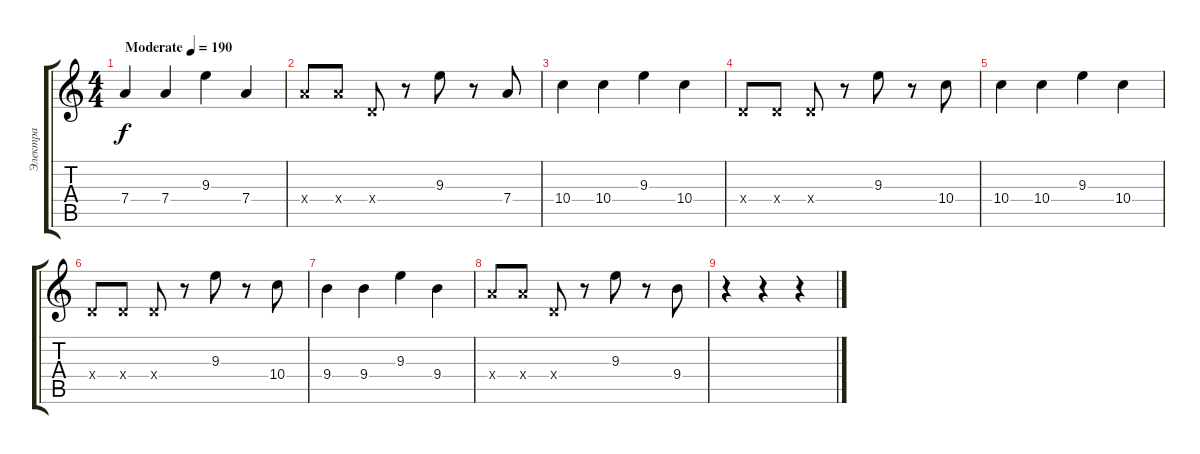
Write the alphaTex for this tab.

\track ("Электра" "Электра") {instrument distortionguitar}
\staff {score tabs}
\tuning (E4 B3 G3 D3 A2 E2) {hide}
\ts (4 4)
\tempo (190 "Moderate")
\clef g2
\ks c
7.4.4{dy f instrument distortionguitar} 7.4.4 9.3.4 7.4.4 |
7.4{x}.8 7.4{x}.8 0.4{x}.8 r.8 9.3.8 r.8 7.4.8 |
10.4.4 10.4.4 9.3.4 10.4.4 |
0.4{x}.8 0.4{x}.8 0.4{x}.8 r.8 9.3.8 r.8 10.4.8 |
10.4.4 10.4.4 9.3.4 10.4.4 |
0.4{x}.8 0.4{x}.8 0.4{x}.8 r.8 9.3.8 r.8 10.4.8 |
9.4.4 9.4.4 9.3.4 9.4.4 |
7.4{x}.8 7.4{x}.8 0.4{x}.8 r.8 9.3.8 r.8 9.4.8 |
r.4 r.4 r.4
